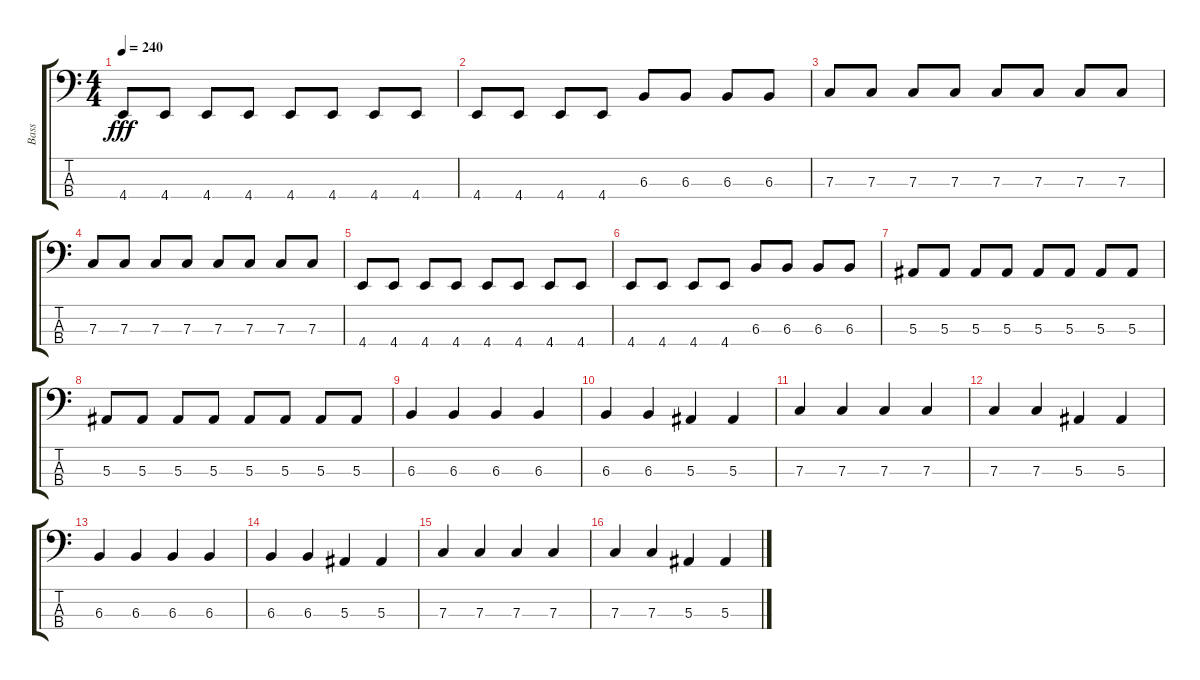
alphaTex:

\track ("Bass" "Bass") {instrument electricbassfinger}
\staff {score tabs}
\tuning (Eb2 Bb1 F1 C1) {hide}
\ts (4 4)
\tempo 240
\clef f4
\ks c
4.4.8{dy fff} 4.4.8 4.4.8 4.4.8 4.4.8 4.4.8 4.4.8 4.4.8 |
4.4.8 4.4.8 4.4.8 4.4.8 6.3.8 6.3.8 6.3.8 6.3.8 |
7.3.8 7.3.8 7.3.8 7.3.8 7.3.8 7.3.8 7.3.8 7.3.8 |
7.3.8 7.3.8 7.3.8 7.3.8 7.3.8 7.3.8 7.3.8 7.3.8 |
4.4.8 4.4.8 4.4.8 4.4.8 4.4.8 4.4.8 4.4.8 4.4.8 |
4.4.8 4.4.8 4.4.8 4.4.8 6.3.8 6.3.8 6.3.8 6.3.8 |
5.3.8 5.3.8 5.3.8 5.3.8 5.3.8 5.3.8 5.3.8 5.3.8 |
5.3.8 5.3.8 5.3.8 5.3.8 5.3.8 5.3.8 5.3.8 5.3.8 |
6.3.4 6.3.4 6.3.4 6.3.4 |
6.3.4 6.3.4 5.3.4 5.3.4 |
7.3.4 7.3.4 7.3.4 7.3.4 |
7.3.4 7.3.4 5.3.4 5.3.4 |
6.3.4 6.3.4 6.3.4 6.3.4 |
6.3.4 6.3.4 5.3.4 5.3.4 |
7.3.4 7.3.4 7.3.4 7.3.4 |
7.3.4 7.3.4 5.3.4 5.3.4
